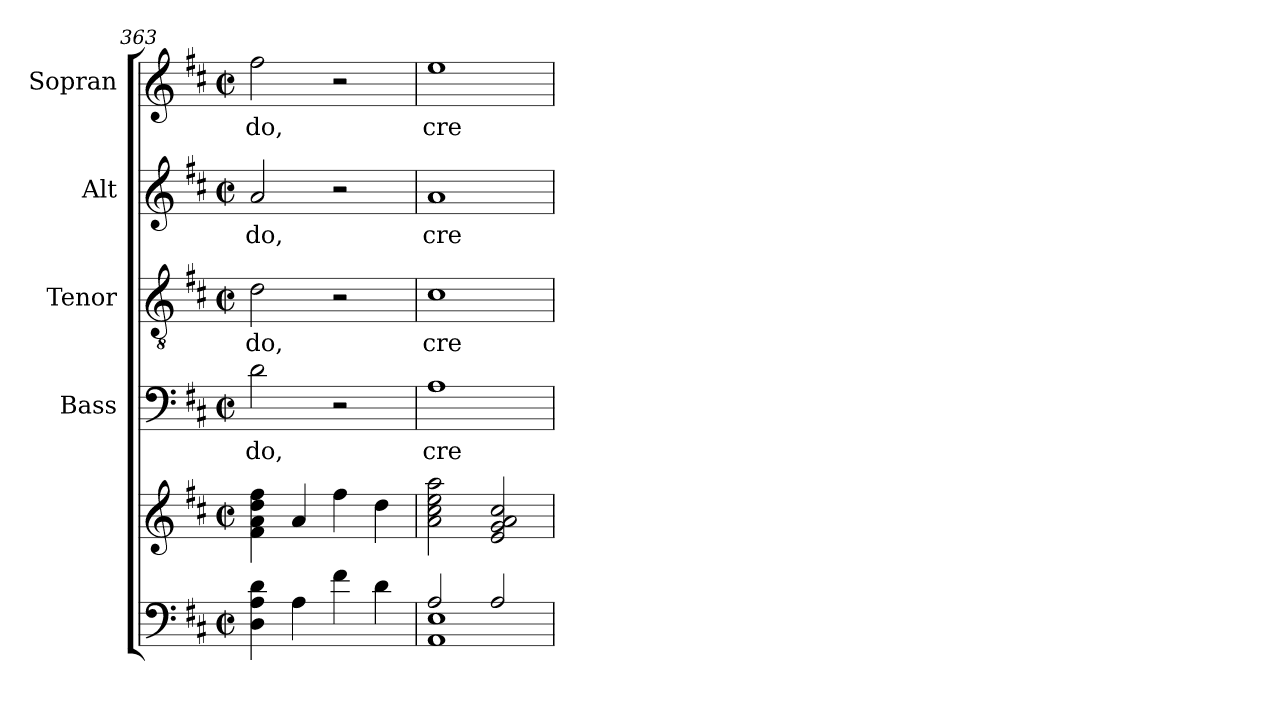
**kern	**kern	**kern	**text	**kern	**text	**kern	**text	**kern	**text
*part5	*part5	*part4	*part4	*part3	*part3	*part2	*part2	*part1	*part1
*staff6	*staff5	*staff4	*staff4	*staff3	*staff3	*staff2	*staff2	*staff1	*staff1
*	*	*I"Bass	*	*I"Tenor	*	*I"Alt	*	*I"Sopran	*
*	*	*I'B.	*	*I'T.	*	*I'A.	*	*I'S.	*
*clefF4	*clefG2	*clefF4	*	*clefGv2	*	*clefG2	*	*clefG2	*
*k[f#c#]	*k[f#c#]	*k[f#c#]	*	*k[f#c#]	*	*k[f#c#]	*	*k[f#c#]	*
*D:	*D:	*D:	*	*D:	*	*D:	*	*D:	*
*M2/2	*M2/2	*M2/2	*	*M2/2	*	*M2/2	*	*M2/2	*
*met(c|)	*met(c|)	*met(c|)	*	*met(c|)	*	*met(c|)	*	*met(c|)	*
=363	=363	=363	=363	=363	=363	=363	=363	=363	=363
!	!	!	!LO:LY:b	!	!LO:LY:b	!	!LO:LY:b	!	!LO:LY:b
4D\ 4A\ 4d\	4f#\ 4a\ 4dd\ 4ff#\	2d\	-do,	2d\	-do,	2a/	-do,	2ff#\	-do,
4A\	4a/	.	.	.	.	.	.	.	.
4f#\	4ff#\	2r	.	2r	.	2r	.	2r	.
4d\	4dd\	.	.	.	.	.	.	.	.
=364	=364	=364	=364	=364	=364	=364	=364	=364	=364
*^	*	*	*	*	*	*	*	*	*
!	!	!	!	!LO:LY:b	!	!LO:LY:b	!	!LO:LY:b	!	!LO:LY:b
2A/	1AA 1E	2a\ 2cc#\ 2ee\ 2aa\	1A	cre-	1c#	cre-	1a	cre-	1ee	cre-
2A/	.	2e/ 2g/ 2a/ 2cc#/	.	.	.	.	.	.	.	.
*v	*v	*	*	*	*	*	*	*	*	*
=	=	=	=	=	=	=	=	=	=
*-	*-	*-	*-	*-	*-	*-	*-	*-	*-
